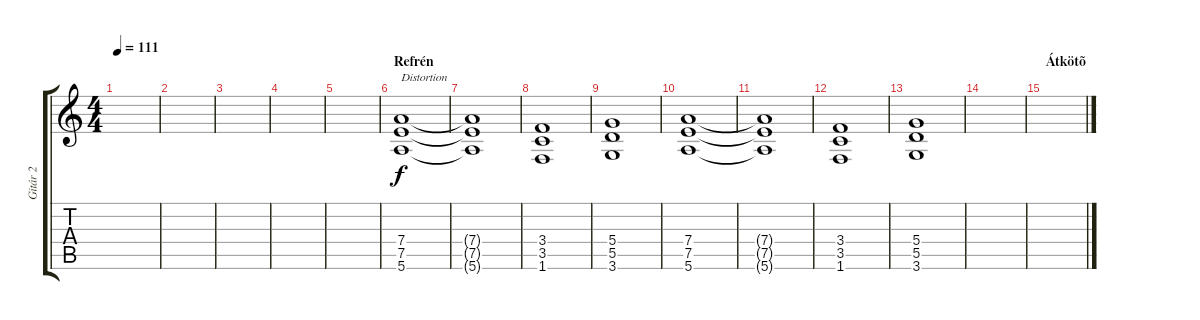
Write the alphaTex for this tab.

\track ("Gitár 2" "Gitár 2") {instrument distortionguitar}
\staff {score tabs}
\tuning (E4 B3 G3 D3 A2 E2) {hide}
\ts (4 4)
\tempo 111
\clef g2
\ks c
|
|
|
|
|
\section ("" "Refrén")
(7.4 7.5 5.6).1{txt "Distortion" instrument distortionguitar} |
(7.4{t} 7.5{t} 5.6{t}).1 |
(3.4 3.5 1.6).1 |
(5.4 5.5 3.6).1 |
(7.4 7.5 5.6).1 |
(7.4{t} 7.5{t} 5.6{t}).1 |
(3.4 3.5 1.6).1 |
(5.4 5.5 3.6).1 |
|
\section ("" "Átkötõ")
